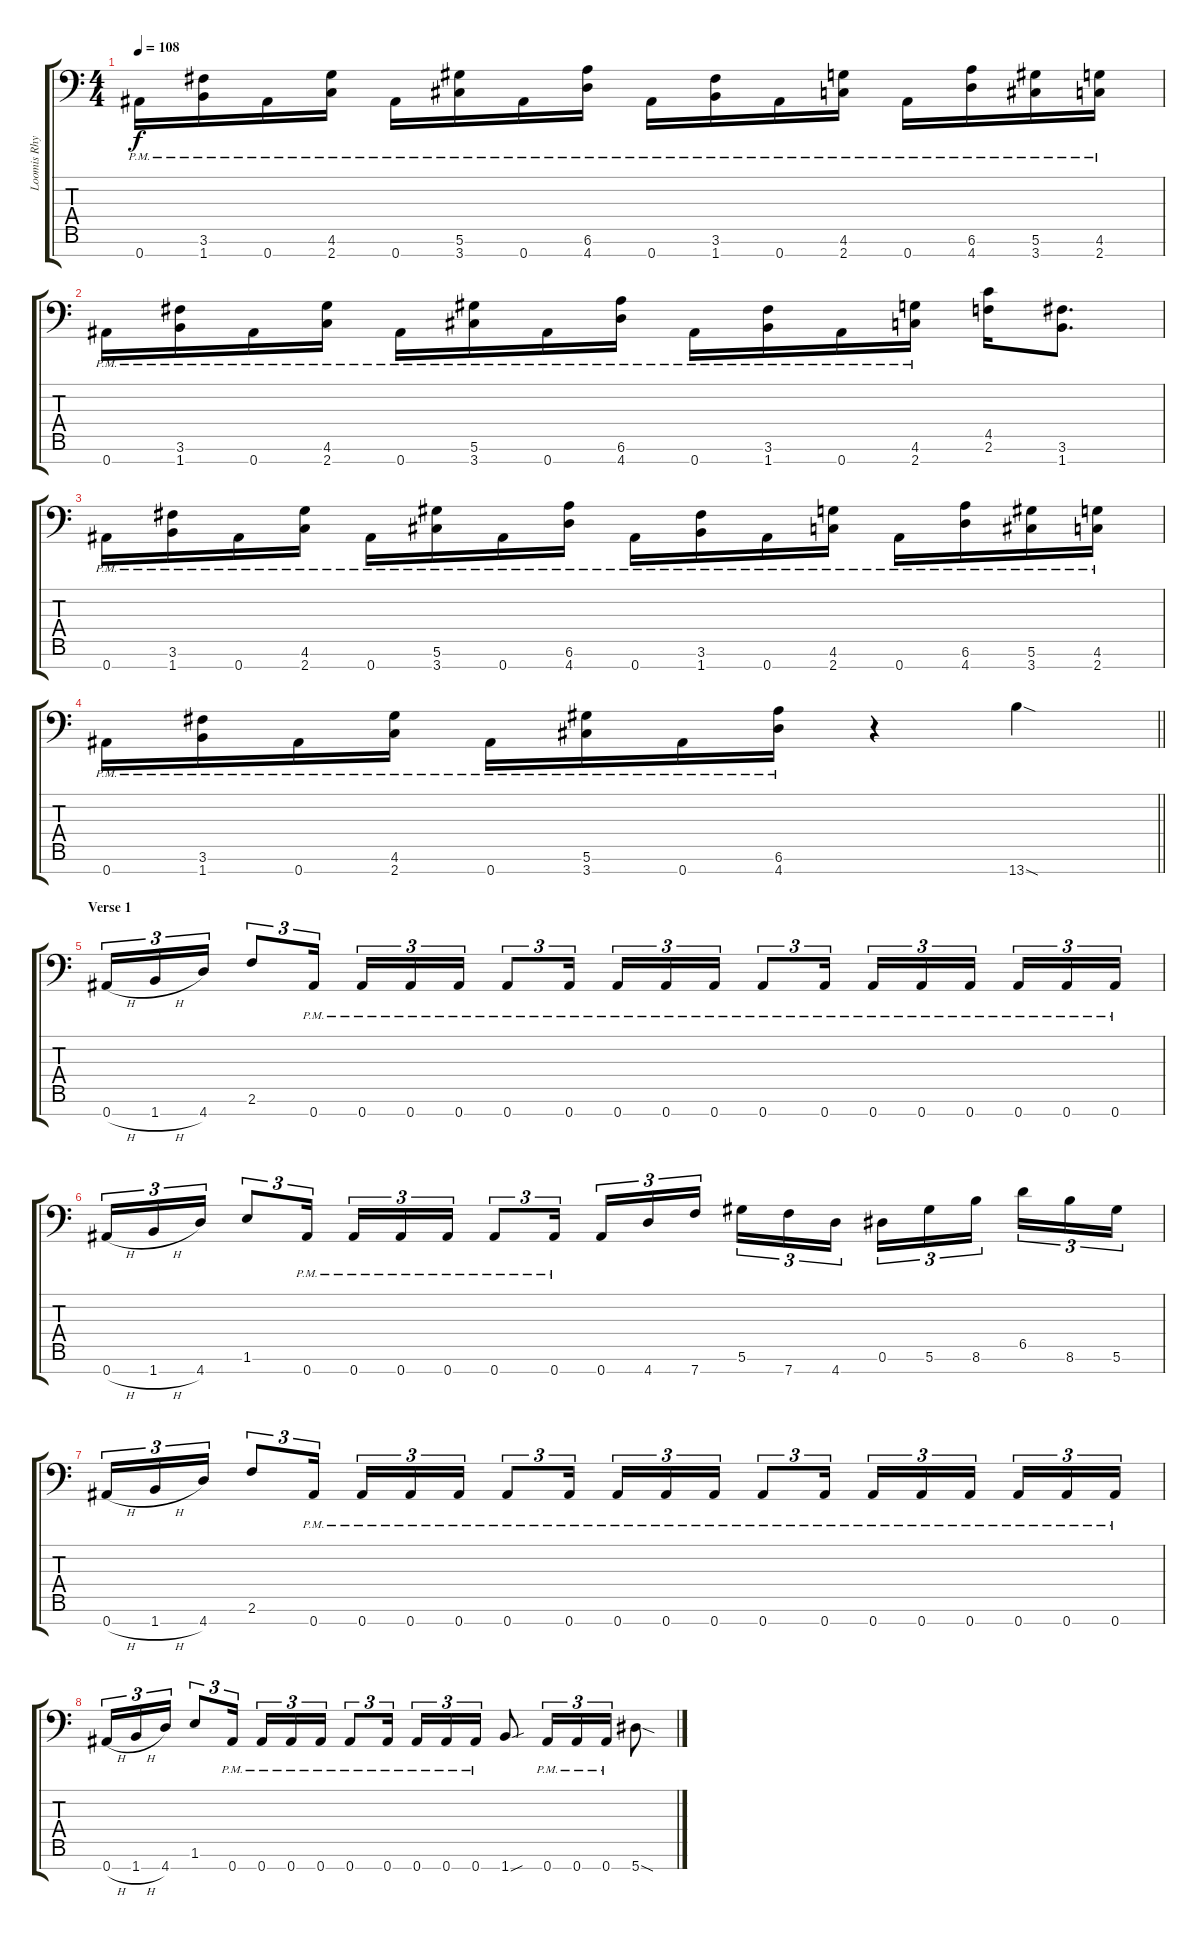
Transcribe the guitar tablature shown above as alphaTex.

\track ("Loomis Rhythm 2" "Loomis Rhy") {instrument overdrivenguitar}
\staff {score tabs}
\tuning (Eb4 Bb3 Gb3 Db3 Ab2 Eb2 Bb1) {hide}
\ts (4 4)
\tempo 108
\clef f4
\ks c
0.7{pm}.16{dy f} (3.6{pm} 1.7{pm}).16 0.7{pm}.16 (4.6{pm} 2.7{pm}).16 0.7{pm}.16 (5.6{pm} 3.7{pm}).16 0.7{pm}.16 (6.6{pm} 4.7{pm}).16 0.7{pm}.16 (3.6{pm} 1.7{pm}).16 0.7{pm}.16 (4.6{pm} 2.7{pm}).16 0.7{pm}.16 (6.6{pm} 4.7{pm}).16 (5.6{pm} 3.7{pm}).16 (4.6{pm} 2.7{pm}).16 |
0.7{pm}.16 (3.6{pm} 1.7{pm}).16 0.7{pm}.16 (4.6{pm} 2.7{pm}).16 0.7{pm}.16 (5.6{pm} 3.7{pm}).16 0.7{pm}.16 (6.6{pm} 4.7{pm}).16 0.7{pm}.16 (3.6{pm} 1.7{pm}).16 0.7{pm}.16 (4.6{pm} 2.7{pm}).16 (4.5 2.6).16 (3.6 1.7).8{d} |
0.7{pm}.16 (3.6{pm} 1.7{pm}).16 0.7{pm}.16 (4.6{pm} 2.7{pm}).16 0.7{pm}.16 (5.6{pm} 3.7{pm}).16 0.7{pm}.16 (6.6{pm} 4.7{pm}).16 0.7{pm}.16 (3.6{pm} 1.7{pm}).16 0.7{pm}.16 (4.6{pm} 2.7{pm}).16 0.7{pm}.16 (6.6{pm} 4.7{pm}).16 (5.6{pm} 3.7{pm}).16 (4.6{pm} 2.7{pm}).16 |
\barLineRight lightlight
0.7{pm}.16 (3.6{pm} 1.7{pm}).16 0.7{pm}.16 (4.6{pm} 2.7{pm}).16 0.7{pm}.16 (5.6{pm} 3.7{pm}).16 0.7{pm}.16 (6.6{pm} 4.7{pm}).16 r.4 13.7{sod}.4 |
\section ("" "Verse 1")
0.7{h}.16{tu (3 2)} 1.7{h}.16{tu (3 2)} 4.7.16{tu (3 2)} 2.6.8{tu (3 2)} 0.7{pm}.16{tu (3 2)} 0.7{pm}.16{tu (3 2)} 0.7{pm}.16{tu (3 2)} 0.7{pm}.16{tu (3 2)} 0.7{pm}.8{tu (3 2)} 0.7{pm}.16{tu (3 2)} 0.7{pm}.16{tu (3 2)} 0.7{pm}.16{tu (3 2)} 0.7{pm}.16{tu (3 2)} 0.7{pm}.8{tu (3 2)} 0.7{pm}.16{tu (3 2)} 0.7{pm}.16{tu (3 2)} 0.7{pm}.16{tu (3 2)} 0.7{pm}.16{tu (3 2) beam splitsecondary} 0.7{pm}.16{tu (3 2)} 0.7{pm}.16{tu (3 2)} 0.7{pm}.16{tu (3 2)} |
0.7{h}.16{tu (3 2)} 1.7{h}.16{tu (3 2)} 4.7.16{tu (3 2)} 1.6.8{tu (3 2)} 0.7{pm}.16{tu (3 2)} 0.7{pm}.16{tu (3 2)} 0.7{pm}.16{tu (3 2)} 0.7{pm}.16{tu (3 2)} 0.7{pm}.8{tu (3 2)} 0.7{pm}.16{tu (3 2)} 0.7.16{tu (3 2)} 4.7.16{tu (3 2)} 7.7.16{tu (3 2) beam splitsecondary} 5.6.16{tu (3 2)} 7.7.16{tu (3 2)} 4.7.16{tu (3 2)} 0.6.16{tu (3 2)} 5.6.16{tu (3 2)} 8.6.16{tu (3 2) beam splitsecondary} 6.5.16{tu (3 2)} 8.6.16{tu (3 2)} 5.6.16{tu (3 2)} |
0.7{h}.16{tu (3 2)} 1.7{h}.16{tu (3 2)} 4.7.16{tu (3 2)} 2.6.8{tu (3 2)} 0.7{pm}.16{tu (3 2)} 0.7{pm}.16{tu (3 2)} 0.7{pm}.16{tu (3 2)} 0.7{pm}.16{tu (3 2)} 0.7{pm}.8{tu (3 2)} 0.7{pm}.16{tu (3 2)} 0.7{pm}.16{tu (3 2)} 0.7{pm}.16{tu (3 2)} 0.7{pm}.16{tu (3 2)} 0.7{pm}.8{tu (3 2)} 0.7{pm}.16{tu (3 2)} 0.7{pm}.16{tu (3 2)} 0.7{pm}.16{tu (3 2)} 0.7{pm}.16{tu (3 2) beam splitsecondary} 0.7{pm}.16{tu (3 2)} 0.7{pm}.16{tu (3 2)} 0.7{pm}.16{tu (3 2)} |
0.7{h}.16{tu (3 2)} 1.7{h}.16{tu (3 2)} 4.7.16{tu (3 2)} 1.6.8{tu (3 2)} 0.7{pm}.16{tu (3 2)} 0.7{pm}.16{tu (3 2)} 0.7{pm}.16{tu (3 2)} 0.7{pm}.16{tu (3 2)} 0.7{pm}.8{tu (3 2)} 0.7{pm}.16{tu (3 2)} 0.7{pm}.16{tu (3 2)} 0.7{pm}.16{tu (3 2)} 0.7{pm}.16{tu (3 2)} 1.7{sou}.8 0.7{pm}.16{tu (3 2)} 0.7{pm}.16{tu (3 2)} 0.7{pm}.16{tu (3 2)} 5.7{sod}.8
